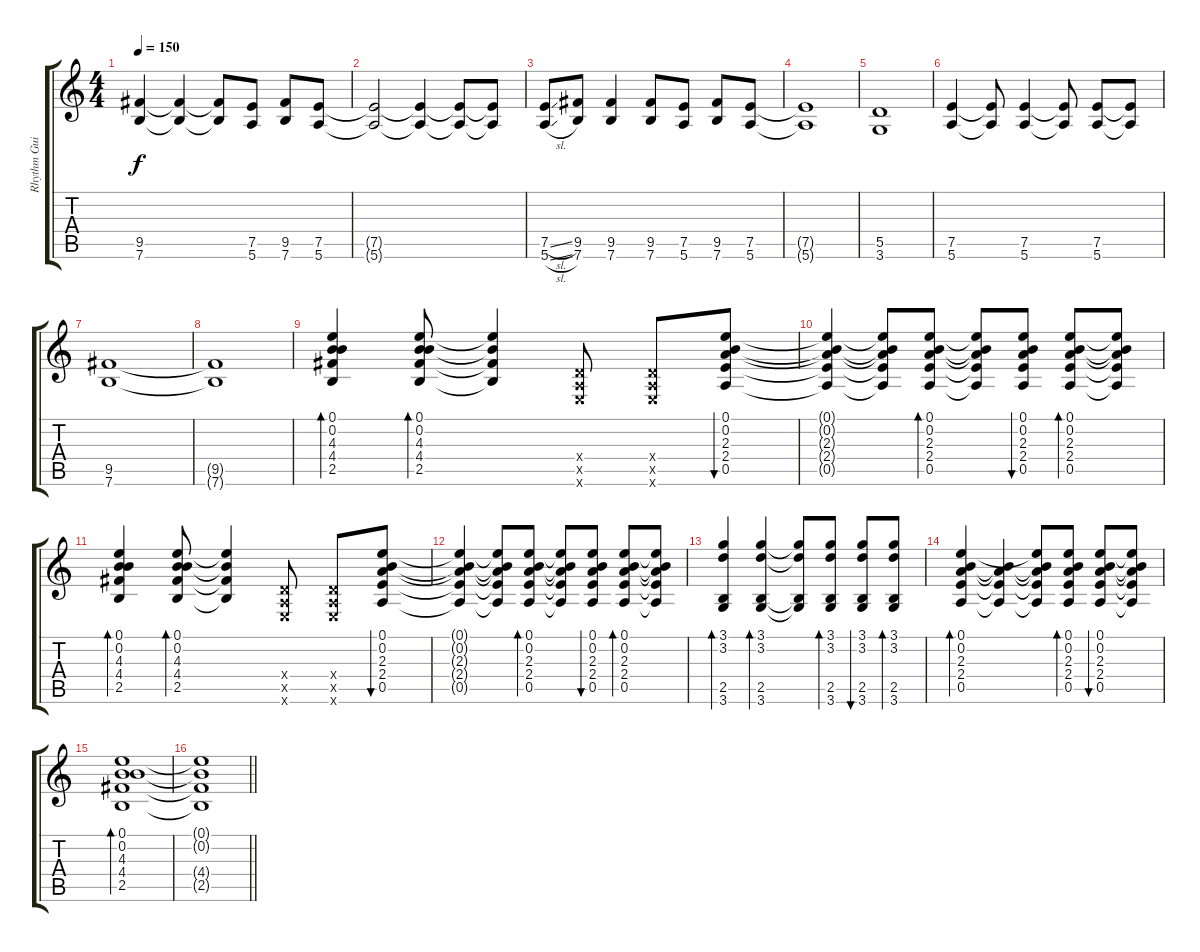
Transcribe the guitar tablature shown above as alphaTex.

\track ("Rhythm Guitar" "Rhythm Gui") {instrument distortionguitar}
\staff {score tabs}
\tuning (E4 B3 G3 D3 A2 E2) {hide}
\ts (4 4)
\tempo 150
\clef g2
\ks c
(9.5 7.6).4{dy f volume 16} (9.5{t} 7.6{t}).4 (9.5{t} 7.6{t}).8 (7.5 5.6).8 (9.5 7.6).8 (7.5 5.6).8 |
(7.5{t} 5.6{t}).2 (7.5{t} 5.6{t}).4 (7.5{t} 5.6{t}).8 (7.5{t} 5.6{t}).8 |
(7.5{sl} 5.6{sl}).8 (9.5 7.6).8 (9.5 7.6).4 (9.5 7.6).8 (7.5 5.6).8 (9.5 7.6).8 (7.5 5.6).8 |
(7.5{t} 5.6{t}).1 |
(5.5 3.6).1 |
(7.5 5.6).4 (7.5{t} 5.6{t}).8 (7.5 5.6).4 (7.5{t} 5.6{t}).8 (7.5 5.6).8 (7.5{t} 5.6{t}).8 |
(9.5 7.6).1 |
(9.5{t} 7.6{t}).1 |
(0.1 0.2 4.3 4.4 2.5).4{bd 120 volume 12 instrument acousticguitarsteel} (0.1 0.2 4.3 4.4 2.5).8{bd 120} (0.1{t} 4.3{t} 4.4{t} 2.5{t}).4 (0.4{x} 0.5{x} 0.6{x}).8 (0.4{x} 0.5{x} 0.6{x}).8 (0.1 0.2 2.3 2.4 0.5).8{bu 120} |
(0.1{t} 0.2{t} 2.3{t} 2.4{t} 0.5{t}).4 (0.1{t} 0.2{t} 2.3{t} 2.4{t} 0.5{t}).8 (0.1 0.2 2.3 2.4 0.5).8{bd 120} (0.1{t} 0.2{t} 2.3{t} 2.4{t} 0.5{t}).8 (0.1 0.2 2.3 2.4 0.5).8{bu 120} (0.1 0.2 2.3 2.4 0.5).8{bd 120} (0.1{t} 0.2{t} 2.3{t} 2.4{t} 0.5{t}).8 |
(0.1 0.2 4.3 4.4 2.5).4{bd 120} (0.1 0.2 4.3 4.4 2.5).8{bd 120} (0.1{t} 4.3{t} 4.4{t} 2.5{t}).4 (0.4{x} 0.5{x} 0.6{x}).8 (0.4{x} 0.5{x} 0.6{x}).8 (0.1 0.2 2.3 2.4 0.5).8{bu 120} |
(0.1{t} 0.2{t} 2.3{t} 2.4{t} 0.5{t}).4 (0.1{t} 0.2{t} 2.3{t} 2.4{t} 0.5{t}).8 (0.1 0.2 2.3 2.4 0.5).8{bd 120} (0.1{t} 0.2{t} 2.3{t} 2.4{t} 0.5{t}).8 (0.1 0.2 2.3 2.4 0.5).8{bu 120} (0.1 0.2 2.3 2.4 0.5).8{bd 120} (0.1{t} 0.2{t} 2.3{t} 2.4{t} 0.5{t}).8 |
(3.1 3.2 2.5 3.6).4{bd 120} (3.1 3.2 2.5 3.6).4{bd 120} (3.1{t} 3.2{t} 2.5{t} 3.6{t}).8 (3.1 3.2 2.5 3.6).8{bd 120} (3.1 3.2 2.5 3.6).8{bu 120} (3.1 3.2 2.5 3.6).8{bd 120} |
(0.1 0.2 2.3 2.4 0.5).4{bd 120} (0.2{t} 2.3{t} 2.4{t} 0.5{t}).4 (0.1{t} 0.2{t} 2.3{t} 2.4{t} 0.5{t}).8 (0.1 0.2 2.3 2.4 0.5).8{bd 120} (0.1 0.2 2.3 2.4 0.5).8{bu 120} (0.1{t} 0.2{t} 2.3{t} 2.4{t} 0.5{t}).8 |
(0.1 0.2 4.3 4.4 2.5).1{bd 240} |
\barLineRight lightlight
(0.1{t} 0.2{t} 4.4{t} 2.5{t}).1
